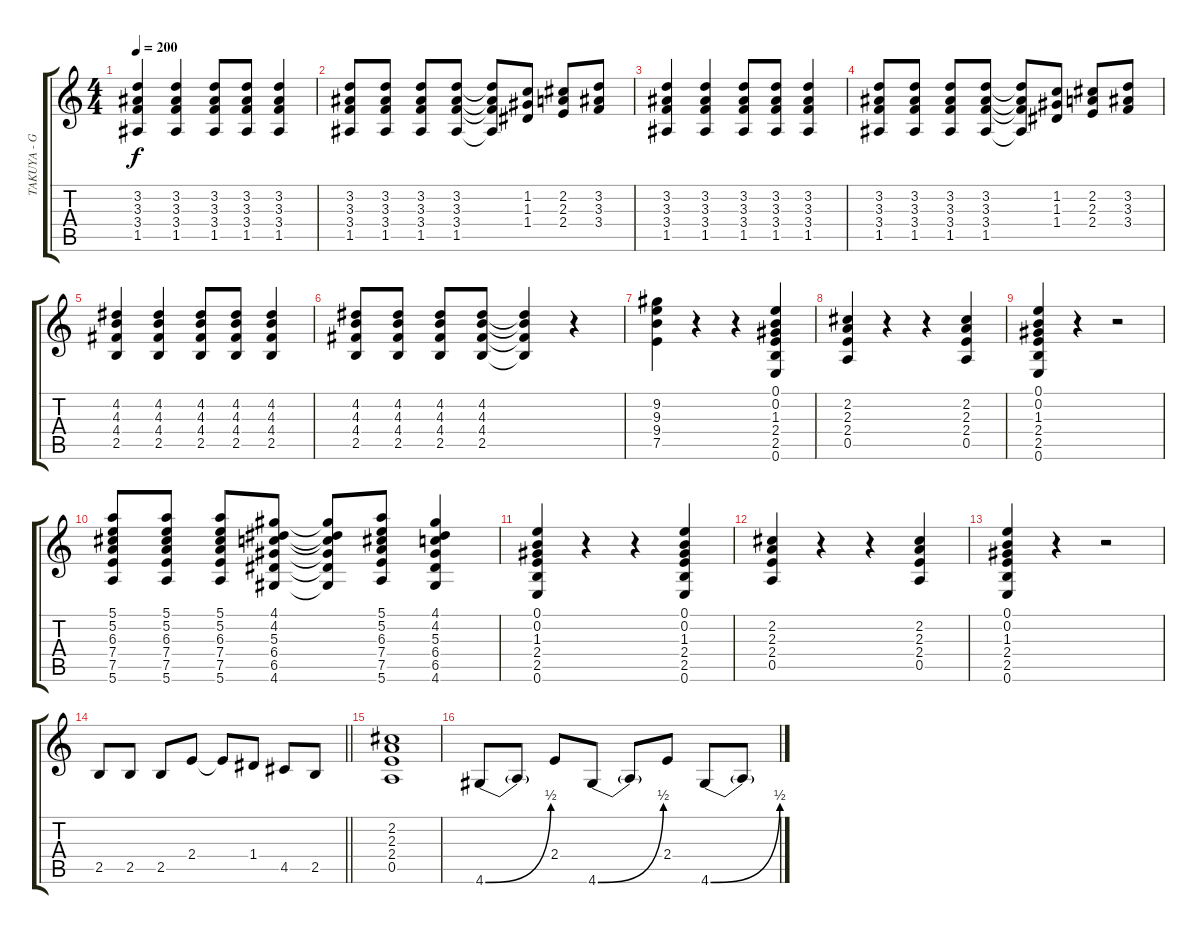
\track ("TAKUYA - Guitar 1" "TAKUYA - G") {instrument overdrivenguitar}
\staff {score tabs}
\tuning (E4 B3 G3 D3 A2 E2) {hide}
\ts (4 4)
\tempo 200
\clef g2
\ks c
(3.2 3.3 3.4 1.5).4{dy f} (3.2 3.3 3.4 1.5).4 (3.2 3.3 3.4 1.5).8 (3.2 3.3 3.4 1.5).8 (3.2 3.3 3.4 1.5).4 |
(3.2 3.3 3.4 1.5).8 (3.2 3.3 3.4 1.5).8 (3.2 3.3 3.4 1.5).8 (3.2 3.3 3.4 1.5).8 (3.2{t} 3.3{t} 3.4{t} 1.5{t}).8 (1.2 1.3 1.4).8 (2.2 2.3 2.4).8 (3.2 3.3 3.4).8 |
(3.2 3.3 3.4 1.5).4 (3.2 3.3 3.4 1.5).4 (3.2 3.3 3.4 1.5).8 (3.2 3.3 3.4 1.5).8 (3.2 3.3 3.4 1.5).4 |
(3.2 3.3 3.4 1.5).8 (3.2 3.3 3.4 1.5).8 (3.2 3.3 3.4 1.5).8 (3.2 3.3 3.4 1.5).8 (3.2{t} 3.3{t} 3.4{t} 1.5{t}).8 (1.2 1.3 1.4).8 (2.2 2.3 2.4).8 (3.2 3.3 3.4).8 |
(4.2 4.3 4.4 2.5).4 (4.2 4.3 4.4 2.5).4 (4.2 4.3 4.4 2.5).8 (4.2 4.3 4.4 2.5).8 (4.2 4.3 4.4 2.5).4 |
(4.2 4.3 4.4 2.5).8 (4.2 4.3 4.4 2.5).8 (4.2 4.3 4.4 2.5).8 (4.2 4.3 4.4 2.5).8 (4.2{t} 4.3{t} 4.4{t} 2.5{t}).4 r.4 |
(9.2 9.3 9.4 7.5).4 r.4 r.4 (0.1 0.2 1.3 2.4 2.5 0.6).4 |
(2.2 2.3 2.4 0.5).4 r.4 r.4 (2.2 2.3 2.4 0.5).4 |
(0.1 0.2 1.3 2.4 2.5 0.6).4 r.4 r.2 |
(5.1 5.2 6.3 7.4 7.5 5.6).8 (5.1 5.2 6.3 7.4 7.5 5.6).8 (5.1 5.2 6.3 7.4 7.5 5.6).8 (4.1 4.2 5.3 6.4 6.5 4.6).8 (4.1{t} 4.2{t} 5.3{t} 6.4{t} 6.5{t} 4.6{t}).8 (5.1 5.2 6.3 7.4 7.5 5.6).8 (4.1 4.2 5.3 6.4 6.5 4.6).4 |
(0.1 0.2 1.3 2.4 2.5 0.6).4 r.4 r.4 (0.1 0.2 1.3 2.4 2.5 0.6).4 |
(2.2 2.3 2.4 0.5).4 r.4 r.4 (2.2 2.3 2.4 0.5).4 |
(0.1 0.2 1.3 2.4 2.5 0.6).4 r.4 r.2 |
\barLineRight lightlight
2.5.8 2.5.8 2.5.8 2.4.8 2.4{t}.8 1.4.8 4.5.8 2.5.8 |
(2.2 2.3 2.4 0.5).1 |
4.6{be (bend 0 0 60 2)}.8 4.6{t}.8 2.4.8 4.6{be (bend 0 0 60 2)}.8 4.6{t}.8 2.4.8 4.6{be (bend 0 0 60 2)}.8 4.6{t}.8
